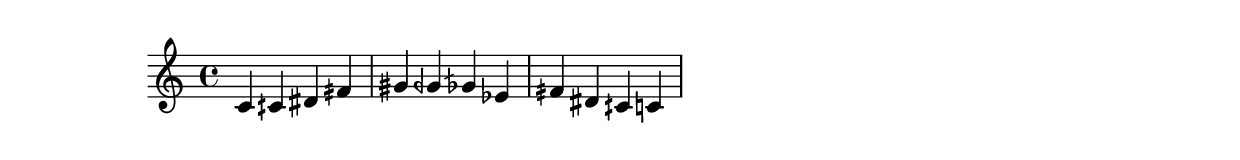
%% Do not edit this file; it is auto-generated from LSR http://lsr.dsi.unimi.it
%% This file is in the public domain.
\version "2.13.1"

\header {
  lsrtags = "pitches, world-music"

%% Translation of GIT committish: 33d87eaa6928c0242687fc2361e89de854161c1d
  texidoces = "
El «Makam» es un tipo de melodía de Turquía que
utiliza intervalos microtonales de 1/9 de tono.  Consulte el
archivo de inicio @code{makam.ly} (véase el 'Manual de
aprendizaje @version{}, 4.6.3 Otras fuentes de información' para
averiguar la situación de este archivo) para ver detalles de los
nombres de las notas y las alteraciones.

"
  doctitlees = "El «Makam»"

  
%% Translation of GIT committish: 0364058d18eb91836302a567c18289209d6e9706
  texidocde = "
Makam ist eine türkische Melodie, in der 1/9-Tonabstände
eingesetzt werden.  Sehen Sie sich die Initialisierungsdatei
@code{makam.ly} für weiter Information zu Tonhöhenbezeichnungen
und Alterationen an (siehe
Handbuch zum Lernen @version{}, 4.6.3 Weitere Information zu
Hinweisen, wo diese Datei gespeichert ist)."
  
  doctitlede = "Makam-Beispiel"

  texidoc = "
Makam is a type of melody from Turkey using 1/9th-tone microtonal
alterations. Consult the initialization file @samp{ly/makam.ly} for
details of pitch names and alterations. 

"
  doctitle = "Makam example"
} % begin verbatim

% Initialize makam settings
\include "makam.ly"

\relative c' {
  \set Staff.keySignature = #`((6 . ,(- KOMA)) (3 . ,BAKIYE))
  c4 cc db fk
  gbm4 gfc gfb efk
  fk4 db cc c
}
